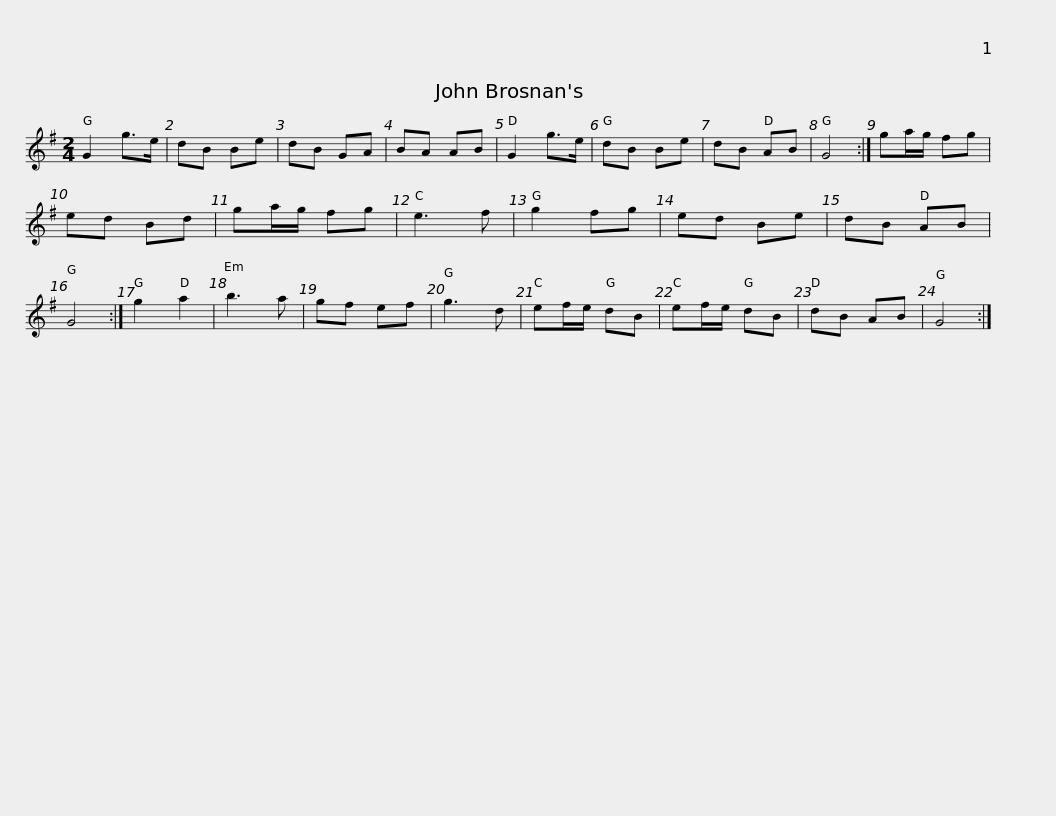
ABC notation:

X:1
L:1/8
M:2/4
I:linebreak $
K:G
V:1 treble
V:1
 G2 g>e | dB Be | dB GA | BA AB | G2 g>e | %5
 dB Be | dB AB | G4 :|$ ga/g/ fg | ed Bd | %10
 ga/g/ fg | e3 f | g2 fg | ed Be | dB AB | %15
 G4 :|$ g2 a2 | b3 a | gf ef | g3 d | %20
 ef/e/ dB | ef/e/ dB | dB AB | G4 :| %24
